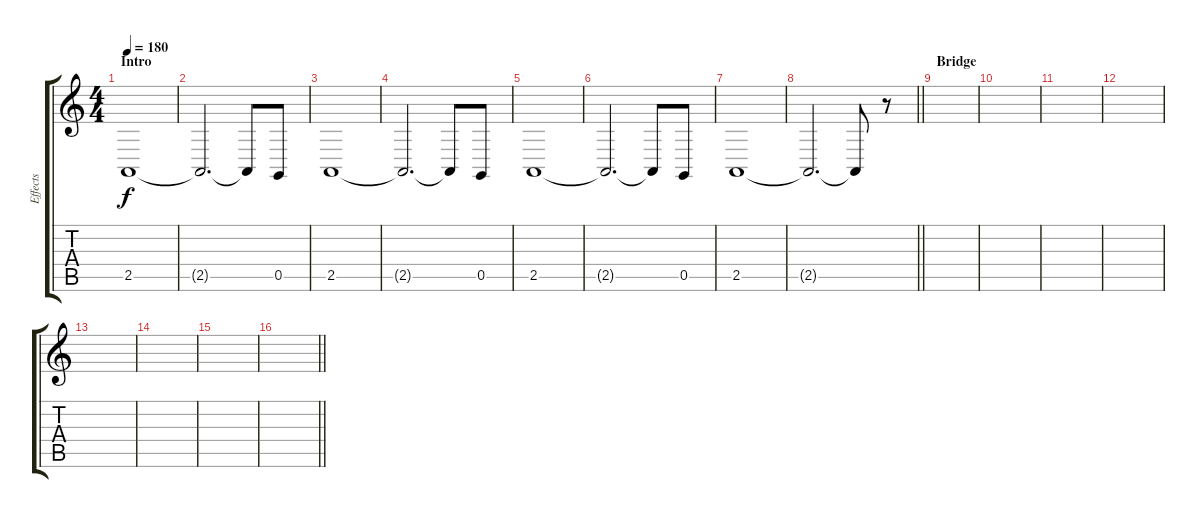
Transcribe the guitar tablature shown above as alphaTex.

\track ("Effects" "Effects") {instrument fx4atmosphere}
\staff {score tabs}
\tuning (D4 A3 F3 C3 G2 D2) {hide}
\ts (4 4)
\section ("" "Intro")
\tempo 180
\clef g2
\ks c
2.5.1{dy f} |
2.5{t}.2{d} 2.5{t}.8 0.5.8 |
2.5.1 |
2.5{t}.2{d} 2.5{t}.8 0.5.8 |
2.5.1 |
2.5{t}.2{d} 2.5{t}.8 0.5.8 |
2.5.1 |
\barLineRight lightlight
2.5{t}.2{d} 2.5{t}.8 r.8 |
\section ("" "Bridge")
|
|
|
|
|
|
|
\barLineRight lightlight
